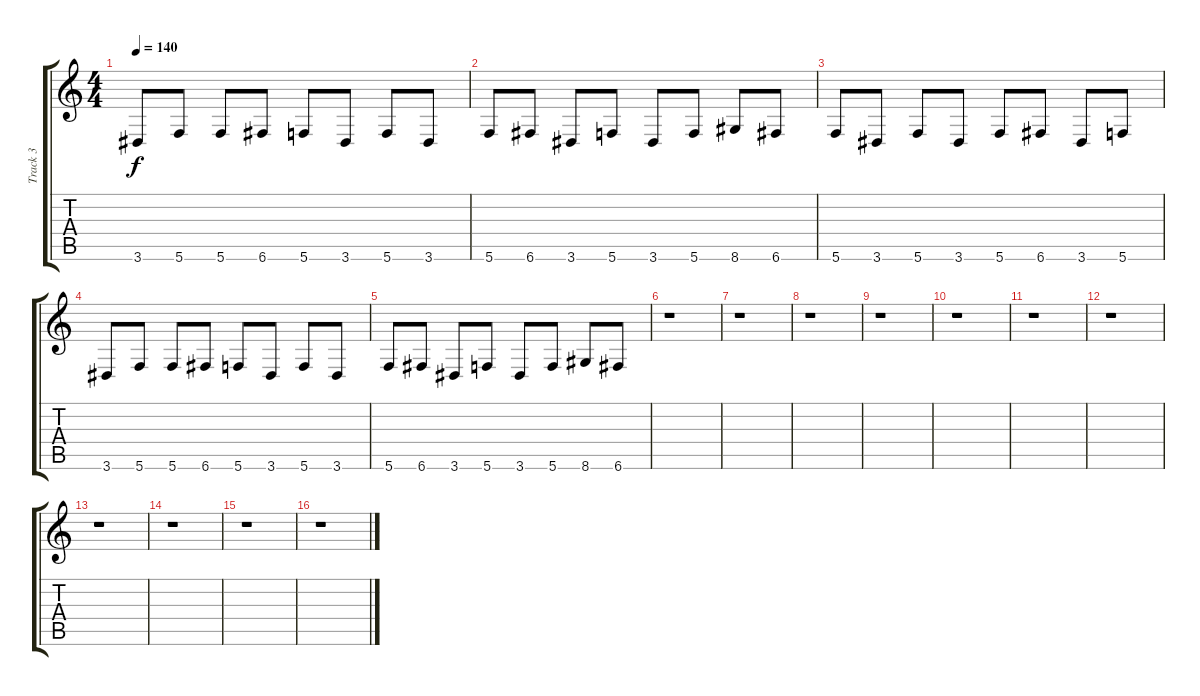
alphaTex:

\track ("Track 3" "Track 3") {instrument overdrivenguitar}
\staff {score tabs}
\tuning (D4 A3 F3 C3 G2 C2) {hide}
\ts (4 4)
\tempo 140
\clef g2
\ks c
3.6.8{dy f} 5.6.8 5.6.8 6.6.8 5.6.8 3.6.8 5.6.8 3.6.8 |
5.6.8 6.6.8 3.6.8 5.6.8 3.6.8 5.6.8 8.6.8 6.6.8 |
5.6.8 3.6.8 5.6.8 3.6.8 5.6.8 6.6.8 3.6.8 5.6.8 |
3.6.8 5.6.8 5.6.8 6.6.8 5.6.8 3.6.8 5.6.8 3.6.8 |
5.6.8 6.6.8 3.6.8 5.6.8 3.6.8 5.6.8 8.6.8 6.6.8 |
r.1 |
r.1 |
r.1 |
r.1 |
r.1 |
r.1 |
r.1 |
r.1 |
r.1 |
r.1 |
r.1
